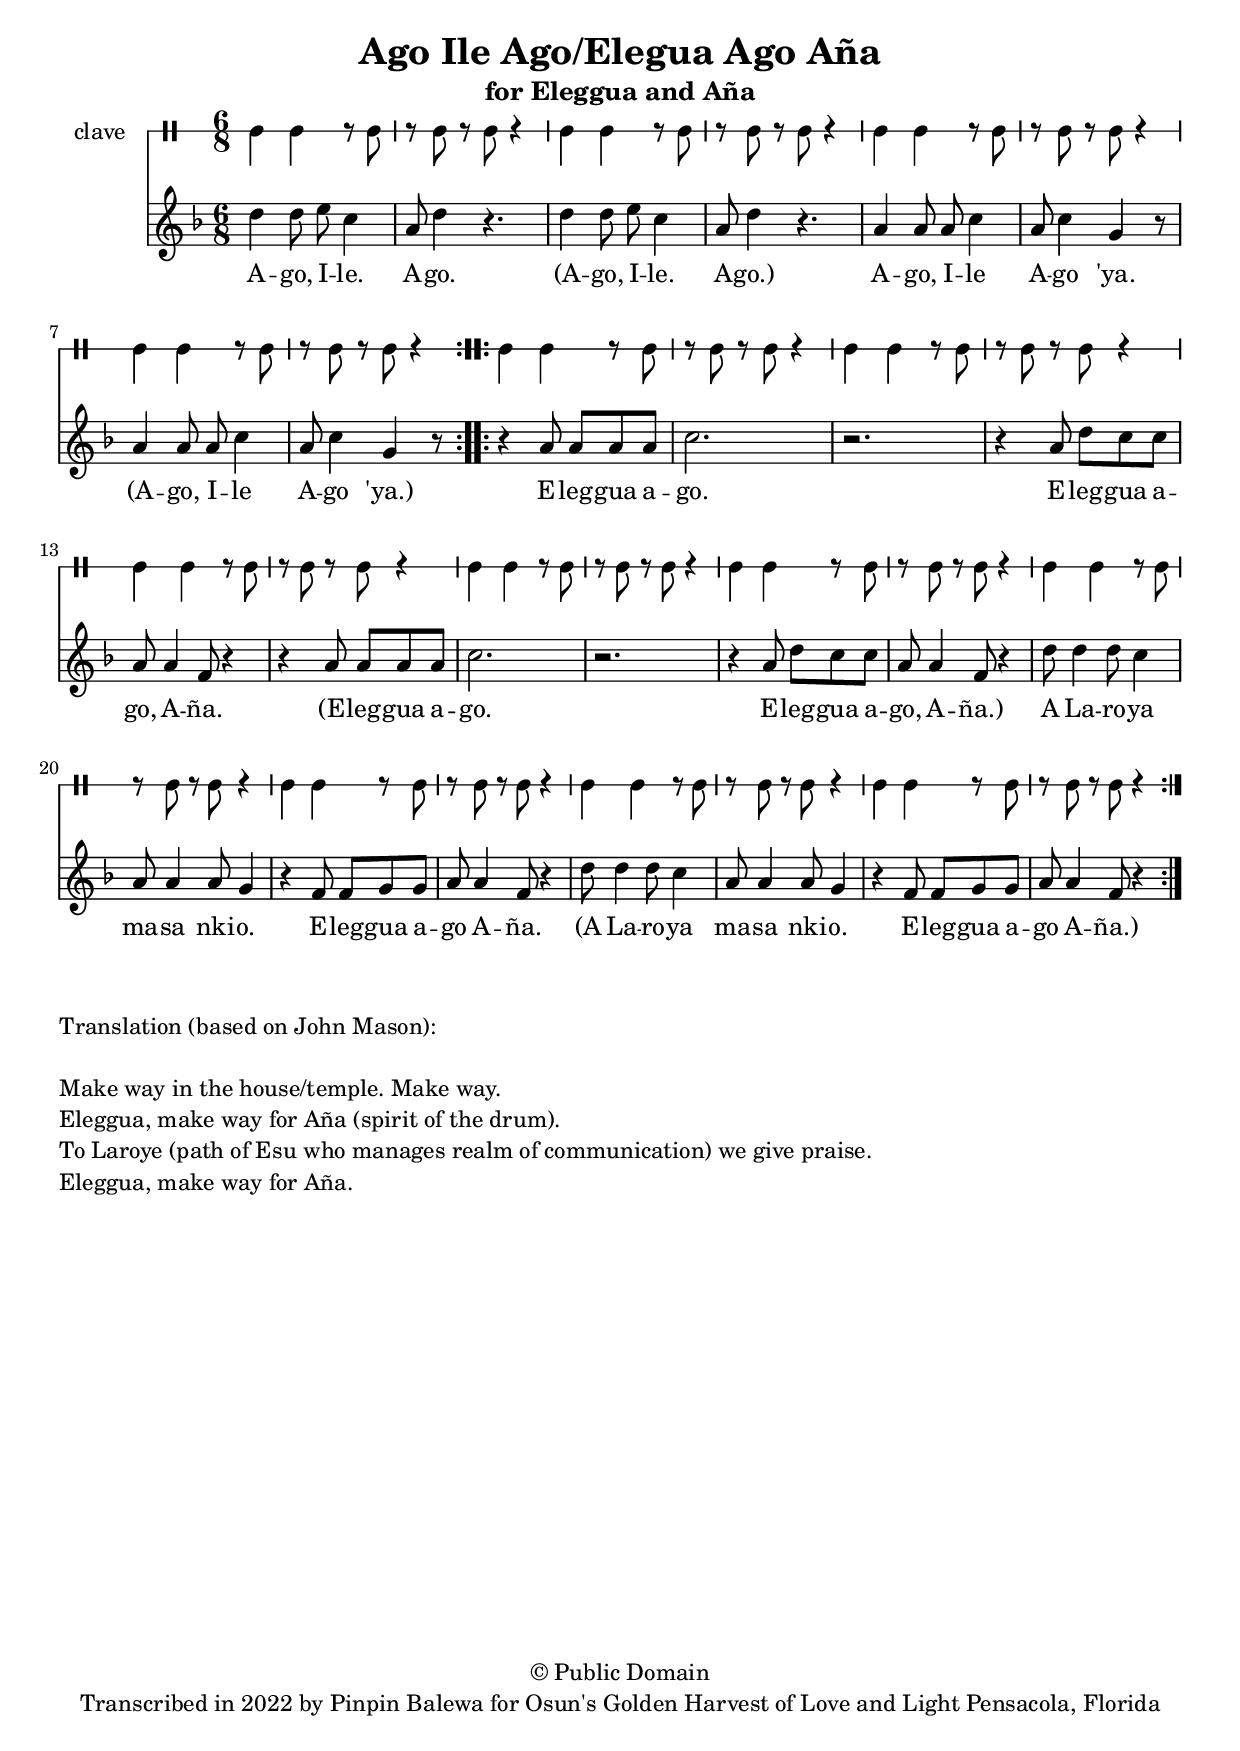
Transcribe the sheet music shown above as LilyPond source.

\version "2.18.2"

\header {
	title = "Ago Ile Ago/Elegua Ago Aña"
	subtitle = "for Eleggua and Aña"
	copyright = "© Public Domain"
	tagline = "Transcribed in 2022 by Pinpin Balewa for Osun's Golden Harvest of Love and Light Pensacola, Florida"
}

melody = \relative c'' {
  \clef treble
  \key f \major
  \time 6/8
  \set Score.voltaSpannerDuration = #(ly:make-moment 4/4)
	\new Voice = "words" {

			\repeat volta 2 {
				d4 d8 e c4 | a8 d4 r4. | d4 d8 e c4 | a8 d4 r4. | % aeo ile aeo x2
				a4 a8 a c4 | a8 c4 g r8 | a4 a8 a c4 | a8 c4 g r8 | % % aeo ile aeo 'ya
			}
			\repeat volta 2 {
				r4 a8 a a a | c2. | r2. | r4 a8 d c c | a a4 f8 r4 |
				r4 a8 a a a | c2. | r2. | r4 a8 d c c | a a4 f8 r4 |
				d'8 d4 d8 c4 | a8 a4 a8 g4 | r4 f8 f g g | a a4 f8 r4 |
				d'8 d4 d8 c4 | a8 a4 a8 g4 | r4 f8 f g g | a a4 f8 r4 |
			}
		}
}

text =  \lyricmode {
	A -- go, I -- le. A -- go.
	(A -- go, I -- le. A -- go.)
	A -- go, I -- le A -- go 'ya.
	(A -- go, I -- le A -- go 'ya.)

	E -- leg -- gua a -- go. E -- leg -- gua a -- go, A -- ña.
	(E -- leg -- gua a -- go. E -- leg -- gua a -- go, A -- ña.)
	A La -- ro -- ya ma -- sa nki -- o. E -- leg -- gua a -- go A -- ña.
	(A La -- ro -- ya ma -- sa nki -- o. E -- leg -- gua a -- go A -- ña.)
}

clavebeat = \drummode {
	cl4 cl r8 cl8 | r8 cl r cl r4 |
	cl4 cl r8 cl8 | r8 cl r cl r4 |
	cl4 cl r8 cl8 | r8 cl r cl r4 |
	cl4 cl r8 cl8 | r8 cl r cl r4 |

	cl4 cl r8 cl8 | r8 cl r cl r4 |
	cl4 cl r8 cl8 | r8 cl r cl r4 |
	cl4 cl r8 cl8 | r8 cl r cl r4 |
	cl4 cl r8 cl8 | r8 cl r cl r4 |
	cl4 cl r8 cl8 | r8 cl r cl r4 |
	cl4 cl r8 cl8 | r8 cl r cl r4 |
	cl4 cl r8 cl8 | r8 cl r cl r4 |
	cl4 cl r8 cl8 | r8 cl r cl r4 |
	cl4 cl r8 cl8 | r8 cl r cl r4 |
}

\score {
  <<
  	\new DrumStaff \with {
  		drumStyleTable = #timbales-style
  		\override StaffSymbol.line-count = #1
  	}
  		<<
  		\set Staff.instrumentName = #"clave"
		\clavebeat
		>>
    \new Staff  {
    	\new Voice = "one" { \melody }
  	}

    \new Lyrics \lyricsto "words" \text
  >>
}

\markup {
    \column {
        \line { \null }
        \line { Translation (based on John Mason): }
        \line { \null }
        \line { Make way in the house/temple. Make way. }
        \line { Eleggua, make way for Aña (spirit of the drum). }
        \line { To Laroye (path of Esu who manages realm of communication) we give praise. }
        \line { Eleggua, make way for Aña. }
    }
}
